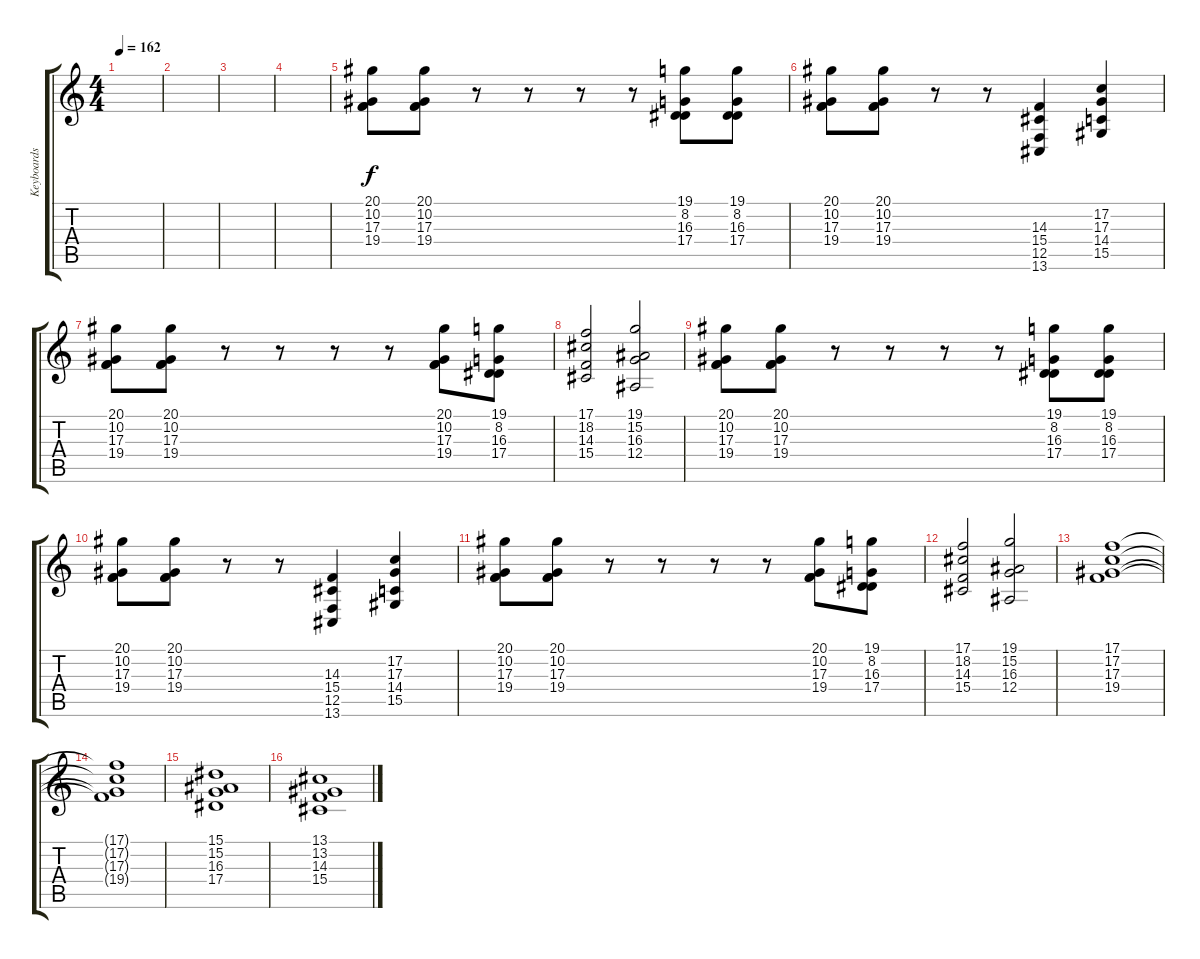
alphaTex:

\track ("Keyboards" "Keyboards") {instrument stringensemble1}
\staff {score tabs}
\tuning (C4 G3 Eb3 Bb2 F2 C2) {hide}
\ts (4 4)
\tempo 162
\clef g2
\ks c
|
|
|
|
(20.1 10.2 17.3 19.4).8 (20.1 10.2 17.3 19.4).8 r.8 r.8 r.8 r.8 (19.1 8.2 16.3 17.4).8 (19.1 8.2 16.3 17.4).8 |
(20.1 10.2 17.3 19.4).8 (20.1 10.2 17.3 19.4).8 r.8 r.8 (14.3 15.4 12.5 13.6).4 (17.2 17.3 14.4 15.5).4 |
(20.1 10.2 17.3 19.4).8 (20.1 10.2 17.3 19.4).8 r.8 r.8 r.8 r.8 (20.1 10.2 17.3 19.4).8 (19.1 8.2 16.3 17.4).8 |
(17.1 18.2 14.3 15.4).2 (19.1 15.2 16.3 12.4).2 |
(20.1 10.2 17.3 19.4).8 (20.1 10.2 17.3 19.4).8 r.8 r.8 r.8 r.8 (19.1 8.2 16.3 17.4).8 (19.1 8.2 16.3 17.4).8 |
(20.1 10.2 17.3 19.4).8 (20.1 10.2 17.3 19.4).8 r.8 r.8 (14.3 15.4 12.5 13.6).4 (17.2 17.3 14.4 15.5).4 |
(20.1 10.2 17.3 19.4).8 (20.1 10.2 17.3 19.4).8 r.8 r.8 r.8 r.8 (20.1 10.2 17.3 19.4).8 (19.1 8.2 16.3 17.4).8 |
(17.1 18.2 14.3 15.4).2 (19.1 15.2 16.3 12.4).2 |
(17.1 17.2 17.3 19.4).1 |
(17.1{t} 17.2{t} 17.3{t} 19.4{t}).1 |
(15.1 15.2 16.3 17.4).1 |
(13.1 13.2 14.3 15.4).1
